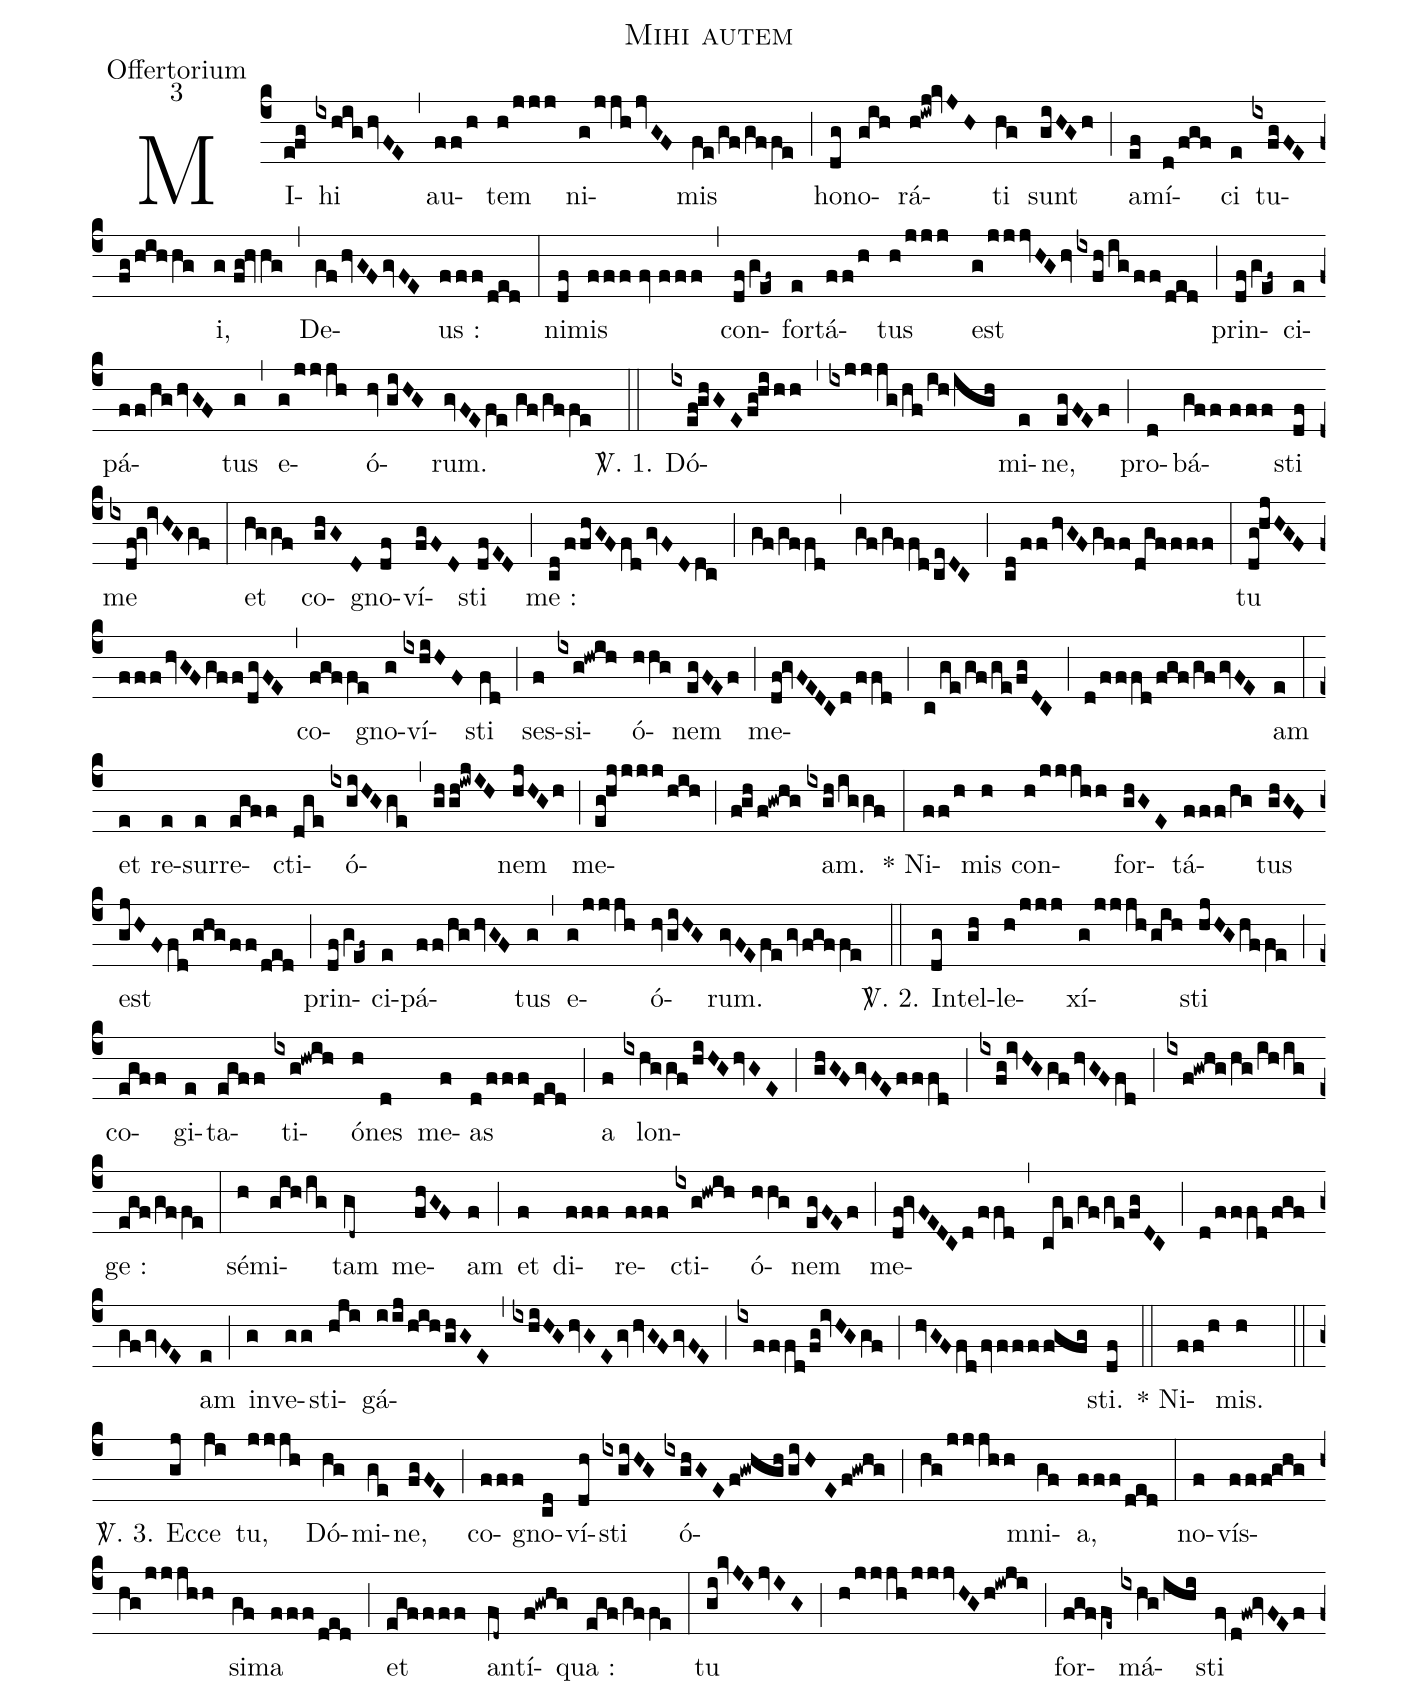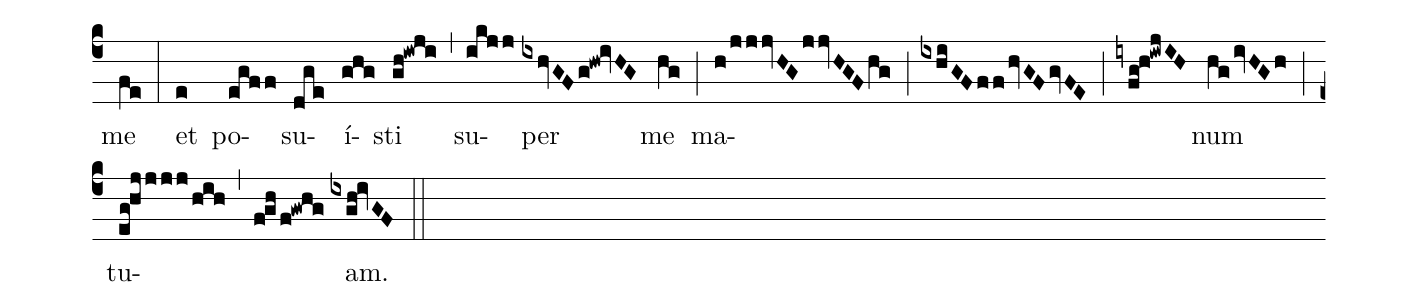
name:Mihi autem;
office-part:Offertorium;
mode:3;
%%
(c4) MI(efg)hi(ixhighvFE) (,) au(ff/h)tem(h/jjj) ni(g/jjhjvGF)mis(fe/gf/gffe) (;) ho(dg)no(gih)rá(h!iwj!kvJH)ti(hg) sunt(giHGh) (;) a(ef)mí(d/fgf)ci(e) tu(ixfgFE//fg/hihhg)i,(g//fg!hvhg) (,) De(gfhvGFgvFE)us :(fff/ded) (:) ni(df)mis(fff//fv//fff) (,) con(df/gV!ef~)for(e)tá(ff/h)tus(h/jjj) est(g/jjjvHGhvixfh/ig/ff/ded) (;) prin(df/gV!ef~)ci(e)pá(ff/hghvGF)tus(g) (,) e(g/jjjh)ó(hv//giHG)rum.(gvFEfe//gf/gffe) (::)
<sp>V/</sp>. 1. Dó(ixef!ghGEfg!hi/hh)(,)(ixjjjg/hf/ih/igh)mi(e)ne,(egFEf) (;) pro(d)bá(gff//fff)sti(df) me(ixdf!gv!ivHGgf) (:) et(hggf) co(ghG//D)gno(df)ví(fgFD)sti(dfED) (;) me :(cd/ffhGFfdgvFDdc) (;) (gf/gffd) (,) (gf/gffd/ceDC) (;) (cd/ffhvGFgff/dgffff) (:) tu(dg!hjHGF//fffhvGFgff/dgFE) (,) co(fgffe)gno(g)ví(ixhiHF)sti(fd) (;) ses(f)si(ixg!hwih)ó(hhg)nem(egFEf) (;) me(df!gvFEDCd/ffd)(;)(c/ge/gf/ge/fgDC)(;)(d/fffd/fgf/gfgvFE)am(e) (:) et(e) re(e)sur(e)re(egff)cti(dge)ó(ixgiHGge)(,)(gh/gh!iwjIH)nem(hjHGh) (;) me(eg!hjjjj/hih)(;)(fgh/f!gwhg)am.(ixgh/iggf) (:) * Ni(ff/h)mis(h) con(h/jjjhh)for(ghGE)tá(fff/hg)tus(ghGF) est(gjHFfd/ghg/ff/ded) (;) prin(df/gV!ef~)ci(e)pá(ff/hghvGF)tus(g) (,) e(g/jjjh)ó(hvgiHG)rum.(gvFEfegvfgffe) (::)
<sp>V/</sp>. 2. In(dg)tel(gh)le(h/jjj)xí(g/jjjh/gih)sti(hjHGhffe) (;) co(egff)gi(e)ta(egff)ti(ixg!hwih)ó(h)nes(d) me(f)as(d/fff/ded) (;) a(f) lon(ixhggf/hiHGhvGE)(;)(ghGFgvFEfffd)(;)(ixfg!ivHGgfhvGFfd)(;)(ixf!gwhg/hg/ih/ig)ge :(egf/gffe) (:) sé(h)mi(gih/ig)tam(gd~) me(fhGF)am(f) (;) et(f) di(fff)re(fff)cti(ixg!hwih)ó(hhg)nem(egFEf) (;) me(df!gvFEDCd/ffd)(,)(cge/gf/ge/fgDC)(;)(d/fffd/fgf/gfgvFE)am(e) (;) in(g)ve(gg)sti(hji)gá(iij/hih/ghGE)(,)(ixhiHGhvGEgvhvGFgvFE)(;)(ixfffd/fg!ivHGgf)(;)(hvGFfdfvffffgfg)sti.(df) (::) * Ni(ff/h)mis.(h) (::)
<sp>V/</sp>. 3. Ec(gj)ce(ji) tu,(jjjh) Dó(hg)mi(ge)ne,(fgFE) (;) co(fff)gno(cd)ví(dh)sti(ixgiHG) ó(ixghGEf!gwhgh/giH//Ef!gwhg)(;)(hg/jjjhh)mni(gf)a,(fff/ded) (:) no(f)vís(fff!ghg/hg/jjjhh)si(gf)ma(fff/ded) (;) et(egffff) an(fd~)tí(f!gwhg)qua :(egf/gffe) (:) tu(gi!kvJIjvIG) (;) (h/jjjh/jjjvHGh!iwji) (;) for(fgffe~)má(ixhg/ihi)sti(fvd!fw!gvFEf) me(fe) (:) et(e) po(egff)su(dge)í(ghg)sti(gh!iwji) (,) su(ikjj)per(ixhvGFg!hw!ivHG) me(hg) (;) ma(h/jjjvHGjjvHGFhg)(;)(ixhiGFffhvGFgvFE)(;)(iyfg!h!iwjIH)num(hgivHGh) (;) tu(eg!hjjjj/hih)(,)(fgh/f!gwhg)am.(ixgh!ivGF) (::)
